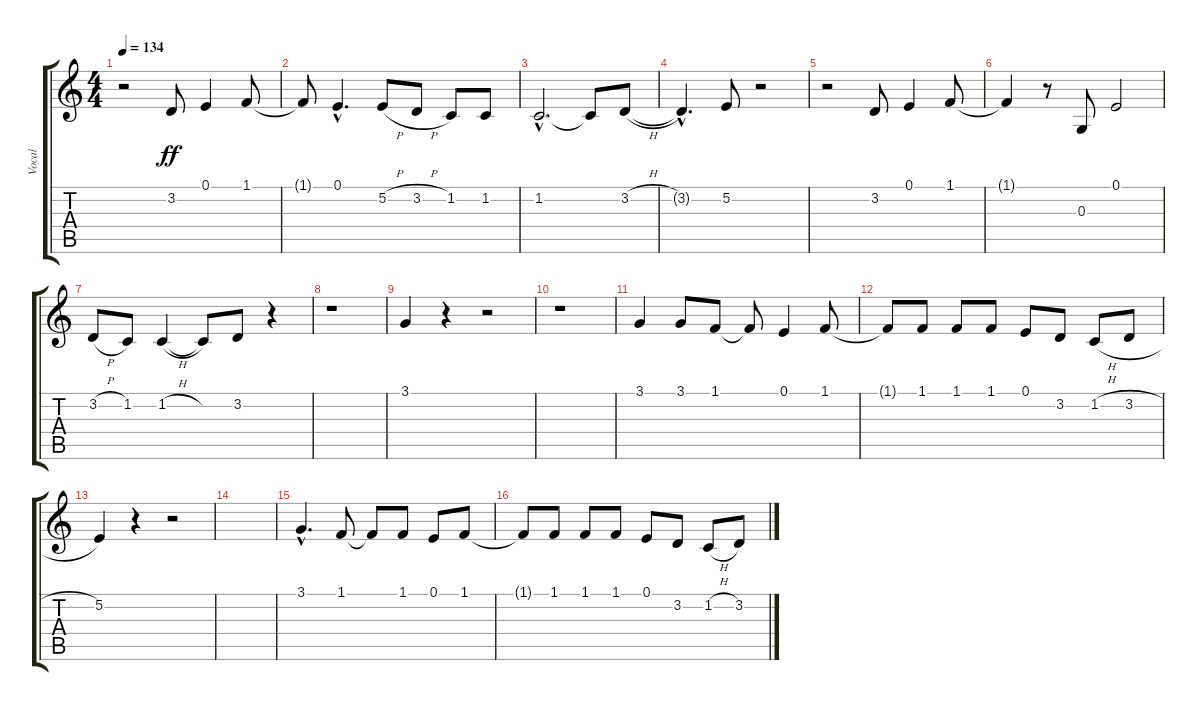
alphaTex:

\track ("Vocal" "Vocal") {instrument tuba}
\staff {score tabs}
\tuning (E4 B3 G3 D3 A2 E2) {hide}
\ts (4 4)
\tempo 134
\clef g2
\ks c
r.2{dy ff} 3.2.8 0.1.4 1.1.8 |
1.1{t}.8 0.1{hac}.4{d} 5.2{h}.8 3.2{h}.8 1.2.8 1.2.8 |
1.2{hac}.2{d} 1.2{t}.8 3.2{h}.8 |
3.2{hac t}.4{d} 5.2.8 r.2 |
r.2 3.2.8 0.1.4 1.1.8 |
1.1{t}.4 r.8 0.3.8 0.1.2 |
3.2{h}.8 1.2.8 1.2{h}.4 1.2{t}.8 3.2.8 r.4 |
r.1 |
3.1.4 r.4 r.2 |
r.1 |
3.1.4 3.1.8 1.1.8 1.1{t}.8 0.1.4 1.1.8 |
1.1{t}.8 1.1.8 1.1.8 1.1.8 0.1.8 3.2.8 1.2{h}.8 3.2{h}.8 |
5.2.4 r.4 r.2 |
|
3.1{hac}.4{d} 1.1.8 1.1{t}.8 1.1.8 0.1.8 1.1.8 |
1.1{t}.8 1.1.8 1.1.8 1.1.8 0.1.8 3.2.8 1.2{h}.8 3.2.8
